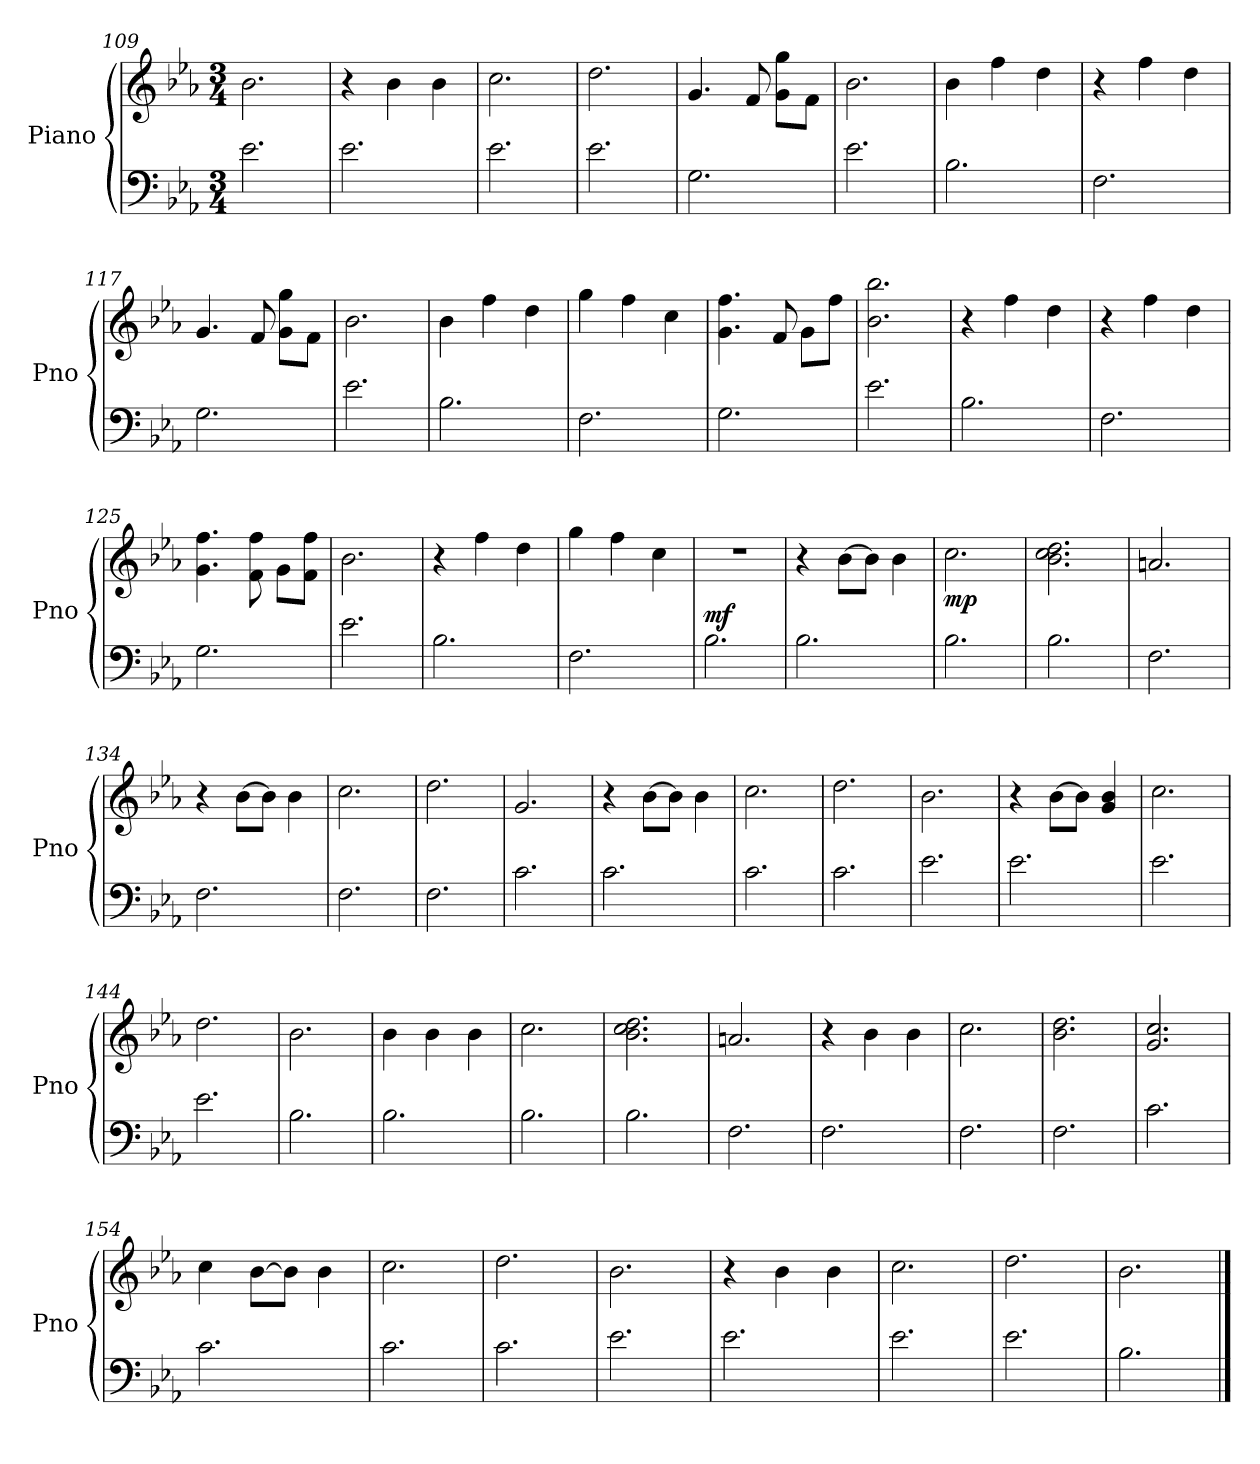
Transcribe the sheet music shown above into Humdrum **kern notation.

**kern	**kern	**dynam
*part1	*part1	*part1
*staff2	*staff1	*staff1/2
*I"Piano	*	*
*I'Pno	*	*
*clefF4	*clefG2	*
*k[b-e-a-]	*k[b-e-a-]	*
*M3/4	*M3/4	*
=109	=109	=109
2.e-\	2.b-\	.
=110	=110	=110
2.e-\	4r	.
.	4b-\	.
.	4b-\	.
=111	=111	=111
2.e-\	2.cc\	.
=112	=112	=112
2.e-\	2.dd\	.
!!LO:LB:g=z
=113	=113	=113
2.G\	4.g/	.
.	8f/	.
.	8g\ 8gg\L	.
.	8f\J	.
=114	=114	=114
2.e-\	2.b-\	.
=115	=115	=115
2.B-\	4b-\	.
.	4ff\	.
.	4dd\	.
=116	=116	=116
2.F\	4r	.
.	4ff\	.
.	4dd\	.
=117	=117	=117
2.G\	4.g/	.
.	8f/	.
.	8g\ 8gg\L	.
.	8f\J	.
=118	=118	=118
2.e-\	2.b-\	.
=119	=119	=119
2.B-\	4b-\	.
.	4ff\	.
.	4dd\	.
!!LO:PB:g=z
=120	=120	=120
2.F\	4gg\	.
.	4ff\	.
.	4cc\	.
=121	=121	=121
2.G\	4.g\ 4.ff\	.
.	8f/	.
.	8g\L	.
.	8ff\J	.
=122	=122	=122
2.e-\	2.b-\ 2.bb-\	.
=123	=123	=123
2.B-\	4r	.
.	4ff\	.
.	4dd\	.
=124	=124	=124
2.F\	4r	.
.	4ff\	.
.	4dd\	.
=125	=125	=125
2.G\	4.g\ 4.ff\	.
.	8f\ 8ff\	.
.	8g\L	.
.	8f\ 8ff\J	.
=126	=126	=126
2.e-\	2.b-\	.
=127	=127	=127
2.B-\	4r	.
.	4ff\	.
.	4dd\	.
!!LO:LB:g=z
=128	=128	=128
2.F\	4gg\	.
.	4ff\	.
.	4cc\	.
=129	=129	=129
!	!	!LO:DY:a=2
2.B-\	2.r	mf
=130	=130	=130
2.B-\	4r	.
.	[8b-\L	.
.	8b-\J]	.
.	4b-\	.
=131	=131	=131
!	!	!LO:DY:b
2.B-\	2.cc\	mp
=132	=132	=132
2.B-\	2.b-\ 2.cc\ 2.dd\	.
=133	=133	=133
2.F\	2.an/	.
=134	=134	=134
2.F\	4r	.
.	[8b-\L	.
.	8b-\J]	.
.	4b-\	.
=135	=135	=135
2.F\	2.cc\	.
=136	=136	=136
2.F\	2.dd\	.
=137	=137	=137
2.c\	2.g/	.
!!LO:LB:g=z
=138	=138	=138
2.c\	4r	.
.	[8b-\L	.
.	8b-\J]	.
.	4b-\	.
=139	=139	=139
2.c\	2.cc\	.
=140	=140	=140
2.c\	2.dd\	.
=141	=141	=141
2.e-\	2.b-\	.
=142	=142	=142
2.e-\	4r	.
.	[8b-\L	.
.	8b-\J]	.
.	4g/ 4b-/	.
=143	=143	=143
2.e-\	2.cc\	.
=144	=144	=144
2.e-\	2.dd\	.
=145	=145	=145
2.B-\	2.b-\	.
=146	=146	=146
2.B-\	4b-\	.
.	4b-\	.
.	4b-\	.
!!LO:LB:g=z
=147	=147	=147
2.B-\	2.cc\	.
=148	=148	=148
2.B-\	2.b-\ 2.cc\ 2.dd\	.
=149	=149	=149
2.F\	2.an/	.
=150	=150	=150
2.F\	4r	.
.	4b-\	.
.	4b-\	.
=151	=151	=151
2.F\	2.cc\	.
=152	=152	=152
2.F\	2.b-\ 2.dd\	.
=153	=153	=153
2.c\	2.g/ 2.cc/	.
=154	=154	=154
2.c\	4cc\	.
.	[8b-\L	.
.	8b-\J]	.
.	4b-\	.
=155	=155	=155
2.c\	2.cc\	.
=156	=156	=156
2.c\	2.dd\	.
=157	=157	=157
2.e-\	2.b-\	.
!!LO:LB:g=z
=158	=158	=158
2.e-\	4r	.
.	4b-\	.
.	4b-\	.
=159	=159	=159
2.e-\	2.cc\	.
=160	=160	=160
2.e-\	2.dd\	.
=161	=161	=161
2.B-\	2.b-\	.
==	==	==
*-	*-	*-
